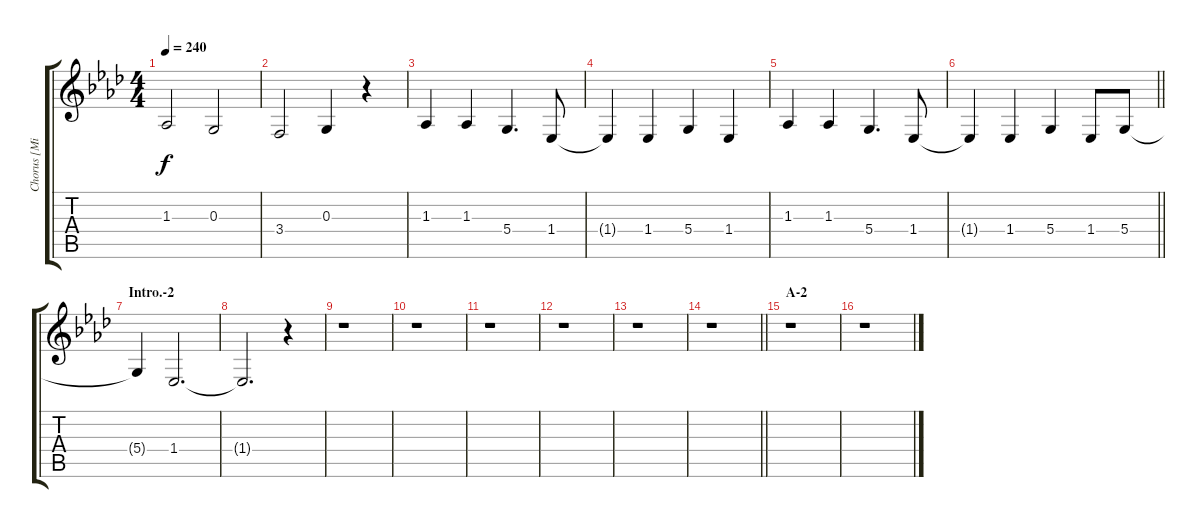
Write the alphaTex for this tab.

\track ("Chorus [Mio]" "Chorus [Mi") {instrument violin}
\staff {score tabs}
\tuning (E4 B3 G3 D3 A2 E2) {hide}
\ts (4 4)
\tempo 240
\clef g2
\ks ab
1.3.2{dy f} 0.3.2 |
3.4.2 0.3.4 r.4 |
1.3.4 1.3.4 5.4.4{d} 1.4.8 |
1.4{t}.4 1.4.4 5.4.4 1.4.4 |
1.3.4 1.3.4 5.4.4{d} 1.4.8 |
\barLineRight lightlight
1.4{t}.4 1.4.4 5.4.4 1.4.8 5.4.8 |
\section ("" "Intro.-2")
5.4{t}.4 1.4.2{d} |
1.4{t}.2{d} r.4 |
r.1 |
r.1 |
r.1 |
r.1 |
r.1 |
\barLineRight lightlight
r.1 |
\section ("" "A-2")
r.1 |
r.1
